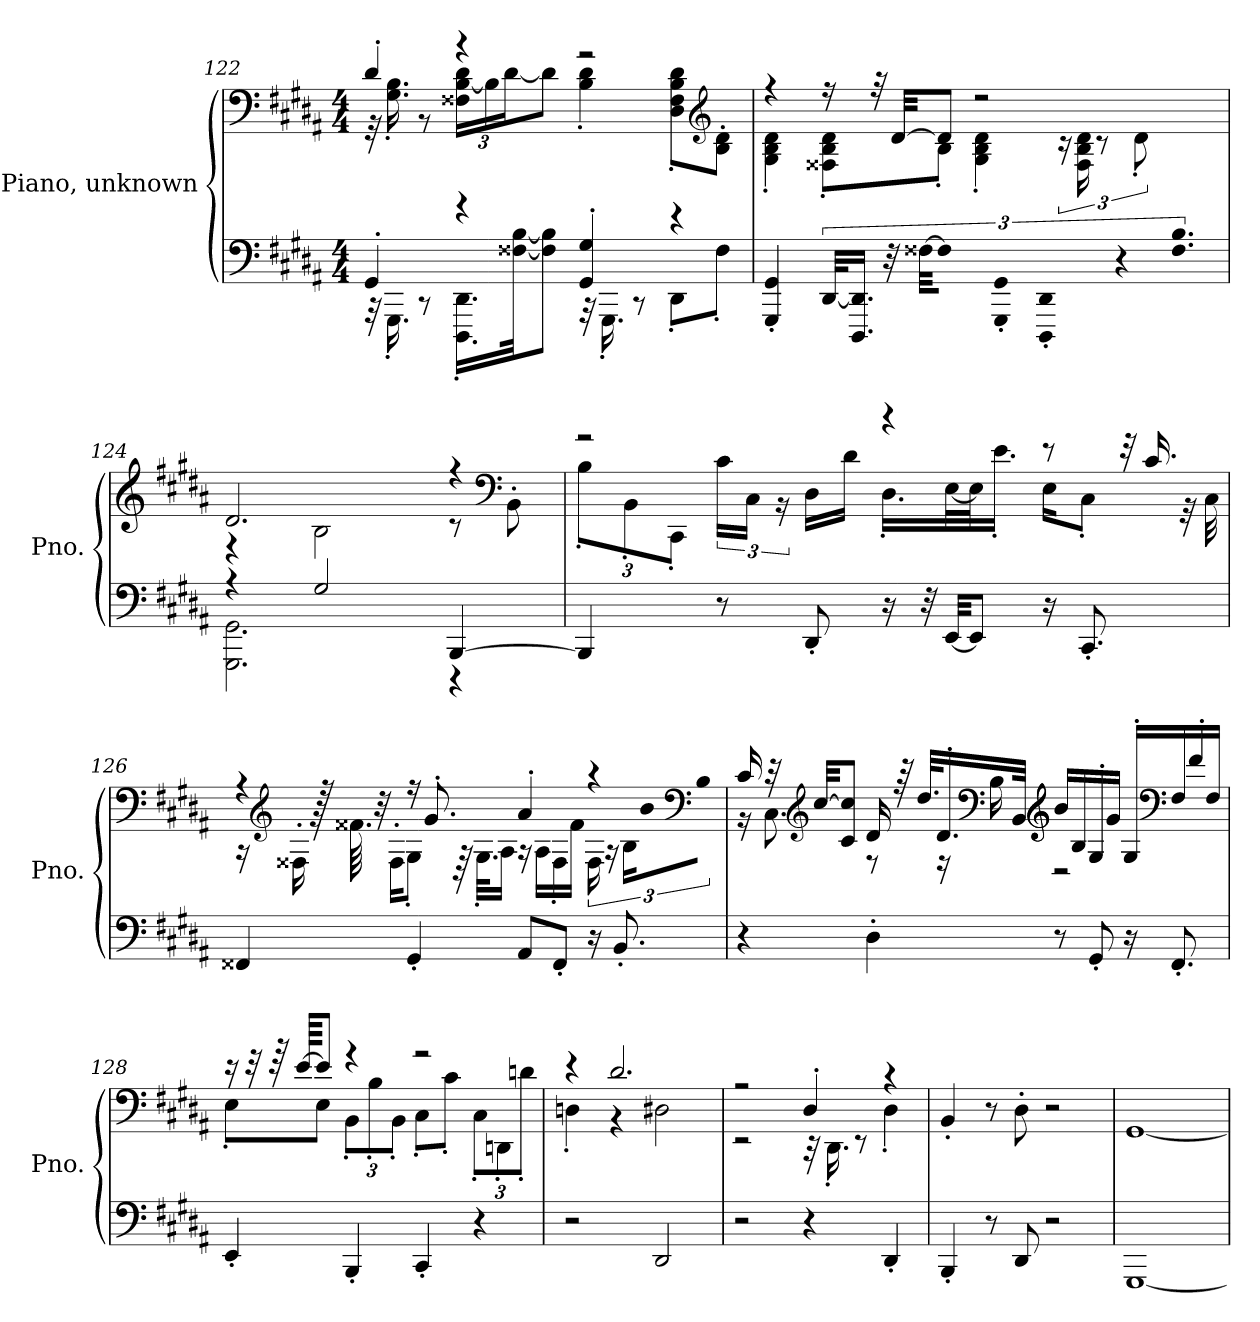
**kern	**kern
*part1	*part1
*staff2	*staff1
*I"Piano, unknown	*
*I'Pno.	*
*clefF4	*clefF4
*k[f#c#g#d#a#]	*k[f#c#g#d#a#]
*M4/4	*M4/4
=122	=122
*^	*^
4GG#'/	32r	4d#'/	32r
.	16.GGG#'\	.	16.G#\' 16.B\'
.	8r	.	8r
*	*	*	*Xbrackettup
4r	16.DDD#\' 16.DD#\'LL	4r	24F##X\ [24B\ 24d#\LL
.	.	.	24B\]
.	.	.	[24d#\J
.	[32F##X\ [32B\JK	.	.
.	8F##\] 8B\]J	.	8d#\J]
4GG#/' 4G#/'	32r	2r	4B\' 4d#\'
.	16.GGG#'\	.	.
.	8r	.	.
4r	8DD#'\L	.	8D#\' 8F##\' 8B\' 8d#\'L
*	*	*clefG2	*
.	8F##'\J	.	8B\' 8d#\'J
*v	*v	*	*
!!LO:PB:g=z	!!
=123	=123	=123
4GGG#/' 4GG#/'	4r	4G#\' 4B\' 4d#\'
[48DD#/KLL	16r	8F##X\' 8B\' 8d#\'L
24.DDD#/ 24.DD#/]JJ	.	.
.	32r	.
48r	.	.
.	[32d#/KKL	.
[48F##X\KKL	.	.
8F##\J]	8d#/J]	8B'\J
4GGG#/' 4GG#/'	2r	4G#\' 4B\' 4d#\'
*	*	*brackettup
8DDD#/' 8DD#/'	.	24r
.	.	24F##\ 24B\ 24d#\
.	.	12r
32r	.	.
16.F##\ 16.B\	.	.
.	.	12d#'\
=124	=124	=124
*^	*	*
4r	2.GGG#\ 2.GG#\	2.d#/	4r
2G#/	.	.	2B\
[4BBB/	4r	4r	8r
*	*	*clefF4	*
.	.	.	8BB'\
*v	*v	*	*
=125	=125	=125
*	*	*Xbrackettup
4BBB/]	2r	12B'\L
.	.	12BB'\
.	.	12CC#'\J
*	*	*brackettup
8r	.	24c#\LL
.	.	24C#\JJ
.	.	24r
8DD#'/	.	16D#\LL
.	.	16d#\JJ
16r	4r	16.D#'\LL
32r	.	.
[32EE/KKL	.	[32E\L
8EE/J]	.	32E\J]
.	.	16.e'\JJ
16r	8r	16E\KL
8.CC#'/	.	8C#'\J
.	32r	.
.	16.c#/	.
.	.	32r
.	.	32C#\
!!LO:LB:g=z	!!
=126	=126	=126
4FF##X/	4r	16r
*	*clefG2	*
.	.	16F##X'\
.	.	128r
.	.	64.f##X\
.	.	32r
.	.	16F##'\KL
4GG#'/	16r	8G#'\J
.	8.g#'/	.
.	.	64r
.	.	32.G#'\KLL
.	.	16A#\JJ
8AA#/L	4a#'/	16r
.	.	16A#\LL
8FF##'/J	.	16F##'\
.	.	16f##\JJ
16r	4r	24F##\
.	.	24r
8.BB'/	.	.
.	.	24B\LL
.	.	16b\
*	*clefF4	*
.	.	16B\JJ
!!LO:LB:g=z	!!
=127	=127	=127
4r	16c#/	16r
.	32r	8.C#\
*	*clefG2	*
.	[32cc#/KKL	.
.	8c#/ 8cc#/]J	.
4D#'\	16d#/	8r
.	64r	.
.	32.dd#/KLL	.
.	16.d#'/	16r
*	*clefF4	*
.	.	16B\
.	32BB/JJk	.
*	*clefG2	*
8r	16b/LL	2r
.	16B/	.
8GG#'/	16G#'/	.
.	16g#/JJ	.
16r	16G#'/LL	.
*	*clefF4	*
8.FF#'/	16F#/	.
.	16f#'/	.
.	16F#/JJ	.
=128	=128	=128
4EE'/	16r	8E'\L
.	32r	.
.	64r	.
.	[64e/KKKL	.
.	8e/J]	8E\J
*	*	*Xbrackettup
4BBB'/	4r	12BB'\L
.	.	12B'\
.	.	12BB'\J
4CC#'/	2r	8C#'\L
.	.	8c#'\J
4r	.	12C#'\L
.	.	12DDn'\
.	.	12dn'\J
!!LO:LB:g=z	!!
=129	=129	=129
2r	4r	4Dn'\
.	2.d#/	4r
2DD#/	.	2D#X\
=130	=130	=130
2r	2r	2r
4r	4D#'/	32r
.	.	16.DD#'\
.	.	8r
4DD#'/	4r	4D#'\
*	*v	*v
=131	=131
4BBB'/	4BB'/
8r	8r
8DD#/	8D#'\
2r	2r
=132	=132
[1GGG#	[1GG#
=	=
*-	*-
